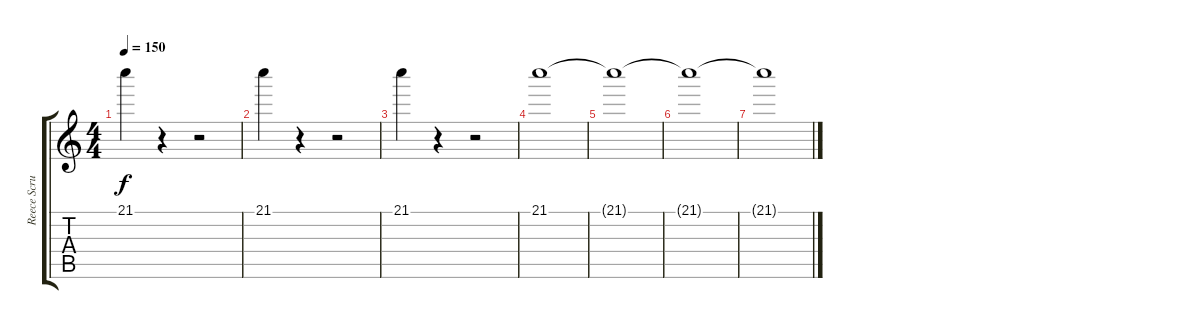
\track ("Reece Scruggs" "Reece Scru") {instrument distortionguitar}
\staff {score tabs}
\tuning (Eb4 Bb3 Gb3 Db3 Ab2 Eb2) {hide}
\ts (4 4)
\tempo 150
\clef g2
\ks c
21.1.4{dy f} r.4 r.2 |
21.1.4 r.4 r.2 |
21.1.4 r.4 r.2 |
21.1.1{volume 0} |
21.1{t}.1 |
21.1{t}.1 |
21.1{t}.1
